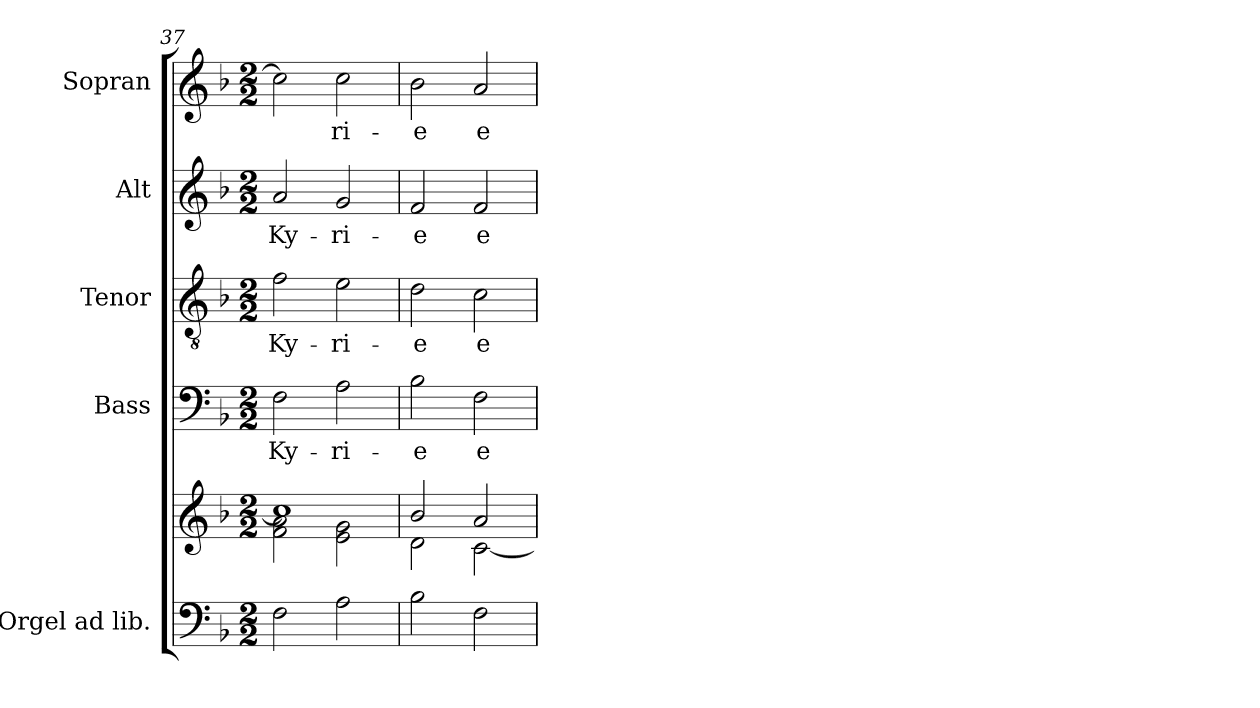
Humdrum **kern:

**kern	**kern	**kern	**text	**kern	**text	**kern	**text	**kern	**text
*part5	*part5	*part4	*part4	*part3	*part3	*part2	*part2	*part1	*part1
*staff6	*staff5	*staff4	*staff4	*staff3	*staff3	*staff2	*staff2	*staff1	*staff1
*I"Orgel ad lib.	*	*I"Bass	*	*I"Tenor	*	*I"Alt	*	*I"Sopran	*
*	*	*I'B.	*	*I'T.	*	*I'A.	*	*I'S.	*
*clefF4	*clefG2	*clefF4	*	*clefGv2	*	*clefG2	*	*clefG2	*
*k[b-]	*k[b-]	*k[b-]	*	*k[b-]	*	*k[b-]	*	*k[b-]	*
*F:	*F:	*F:	*	*F:	*	*F:	*	*F:	*
*M2/2	*M2/2	*M2/2	*	*M2/2	*	*M2/2	*	*M2/2	*
=37	=37	=37	=37	=37	=37	=37	=37	=37	=37
*	*^	*	*	*	*	*	*	*	*
!	!	!	!	!LO:LY:b	!	!LO:LY:b	!	!LO:LY:b	!	!
2F\	1cc]	2f\ 2a\	2F\	Ky-	2f\	Ky-	2a/	Ky-	2cc\]	.
!	!	!	!	!LO:LY:b	!	!LO:LY:b	!	!LO:LY:b	!	!LO:LY:b
2A\	.	2e\ 2g\	2A\	-ri-	2e\	-ri-	2g/	-ri-	2cc\	-ri-
=38	=38	=38	=38	=38	=38	=38	=38	=38	=38	=38
!	!	!	!	!LO:LY:b	!	!LO:LY:b	!	!LO:LY:b	!	!LO:LY:b
2B-\	2b-/	2d\	2B-\	-e	2d\	-e	2f/	-e	2b-\	-e
!	!	!	!	!LO:LY:b	!	!LO:LY:b	!	!LO:LY:b	!	!LO:LY:b
2F\	2a/	[<2c\	2F\	e-	2c\	e-	2f/	e-	2a/	e-
*	*v	*v	*	*	*	*	*	*	*	*
=	=	=	=	=	=	=	=	=	=
*-	*-	*-	*-	*-	*-	*-	*-	*-	*-
